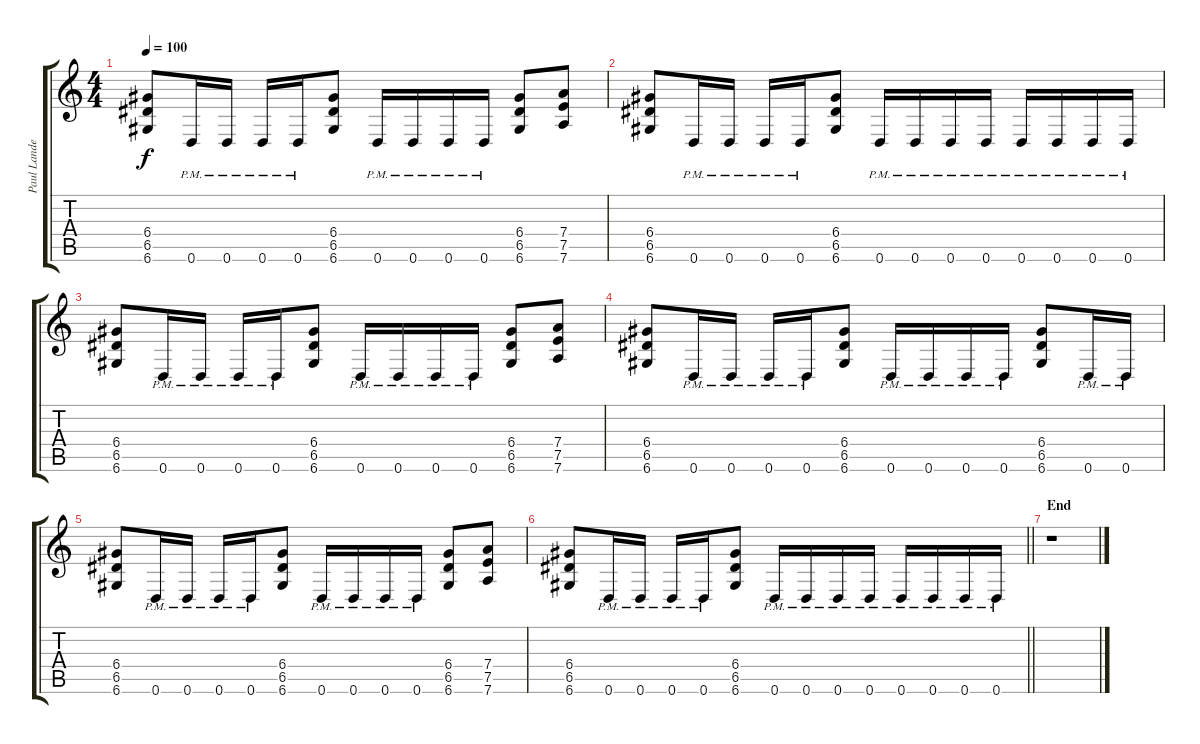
\track ("Paul Landers" "Paul Lande") {instrument distortionguitar}
\staff {score tabs}
\tuning (E4 B3 G3 D3 A2 D2) {hide}
\ts (4 4)
\tempo 100
\clef g2
\ks c
(6.4 6.5 6.6).8{dy f} 0.6{pm}.16 0.6{pm}.16 0.6{pm}.16 0.6{pm}.16 (6.4 6.5 6.6).8 0.6{pm}.16 0.6{pm}.16 0.6{pm}.16 0.6{pm}.16 (6.4 6.5 6.6).8 (7.4 7.5 7.6).8 |
(6.4 6.5 6.6).8 0.6{pm}.16 0.6{pm}.16 0.6{pm}.16 0.6{pm}.16 (6.4 6.5 6.6).8 0.6{pm}.16 0.6{pm}.16 0.6{pm}.16 0.6{pm}.16 0.6{pm}.16 0.6{pm}.16 0.6{pm}.16 0.6{pm}.16 |
(6.4 6.5 6.6).8 0.6{pm}.16 0.6{pm}.16 0.6{pm}.16 0.6{pm}.16 (6.4 6.5 6.6).8 0.6{pm}.16 0.6{pm}.16 0.6{pm}.16 0.6{pm}.16 (6.4 6.5 6.6).8 (7.4 7.5 7.6).8 |
(6.4 6.5 6.6).8 0.6{pm}.16 0.6{pm}.16 0.6{pm}.16 0.6{pm}.16 (6.4 6.5 6.6).8 0.6{pm}.16 0.6{pm}.16 0.6{pm}.16 0.6{pm}.16 (6.4 6.5 6.6).8 0.6{pm}.16 0.6{pm}.16 |
(6.4 6.5 6.6).8 0.6{pm}.16 0.6{pm}.16 0.6{pm}.16 0.6{pm}.16 (6.4 6.5 6.6).8 0.6{pm}.16 0.6{pm}.16 0.6{pm}.16 0.6{pm}.16 (6.4 6.5 6.6).8 (7.4 7.5 7.6).8 |
\barLineRight lightlight
(6.4 6.5 6.6).8 0.6{pm}.16 0.6{pm}.16 0.6{pm}.16 0.6{pm}.16 (6.4 6.5 6.6).8 0.6{pm}.16 0.6{pm}.16 0.6{pm}.16 0.6{pm}.16 0.6{pm}.16 0.6{pm}.16 0.6{pm}.16 0.6{pm}.16 |
\section ("" "End")
r.1
